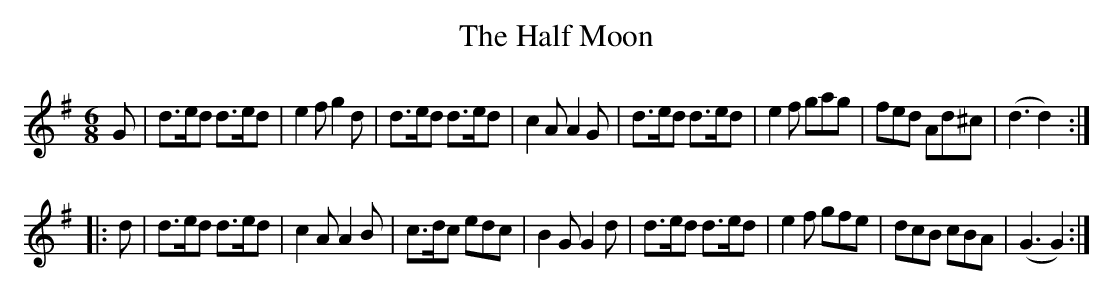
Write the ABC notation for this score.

X:1
T:Half Moon, The
M:6/8
L:1/8
K:G
G | d>ed d>ed | e2f g2d | d>ed d>ed | c2A A2G | d>ed d>ed | e2f gag | fed Ad^c | (d3 d2) :|
|: d | d>ed d>ed | c2A A2B | c>dc edc | B2G G2d | d>ed d>ed | e2f gfe | dcB cBA | (G3 G2) :|
